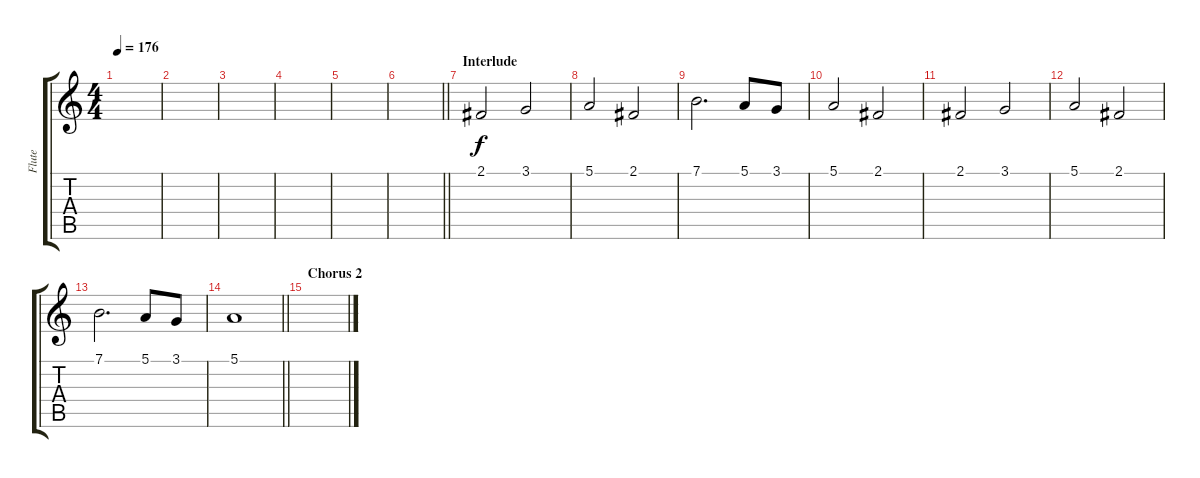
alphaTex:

\track ("Flute" "Flute") {instrument flute}
\staff {score tabs}
\tuning (E4 B3 G3 D3 A2 E2) {hide}
\ts (4 4)
\tempo 176
\clef g2
\ks c
|
|
|
|
|
\barLineRight lightlight
|
\section ("" "Interlude")
2.1.2 3.1.2 |
5.1.2 2.1.2 |
7.1.2{d} 5.1.8 3.1.8 |
5.1.2 2.1.2 |
2.1.2 3.1.2 |
5.1.2 2.1.2 |
7.1.2{d} 5.1.8 3.1.8 |
\barLineRight lightlight
5.1.1 |
\section ("" "Chorus 2")
